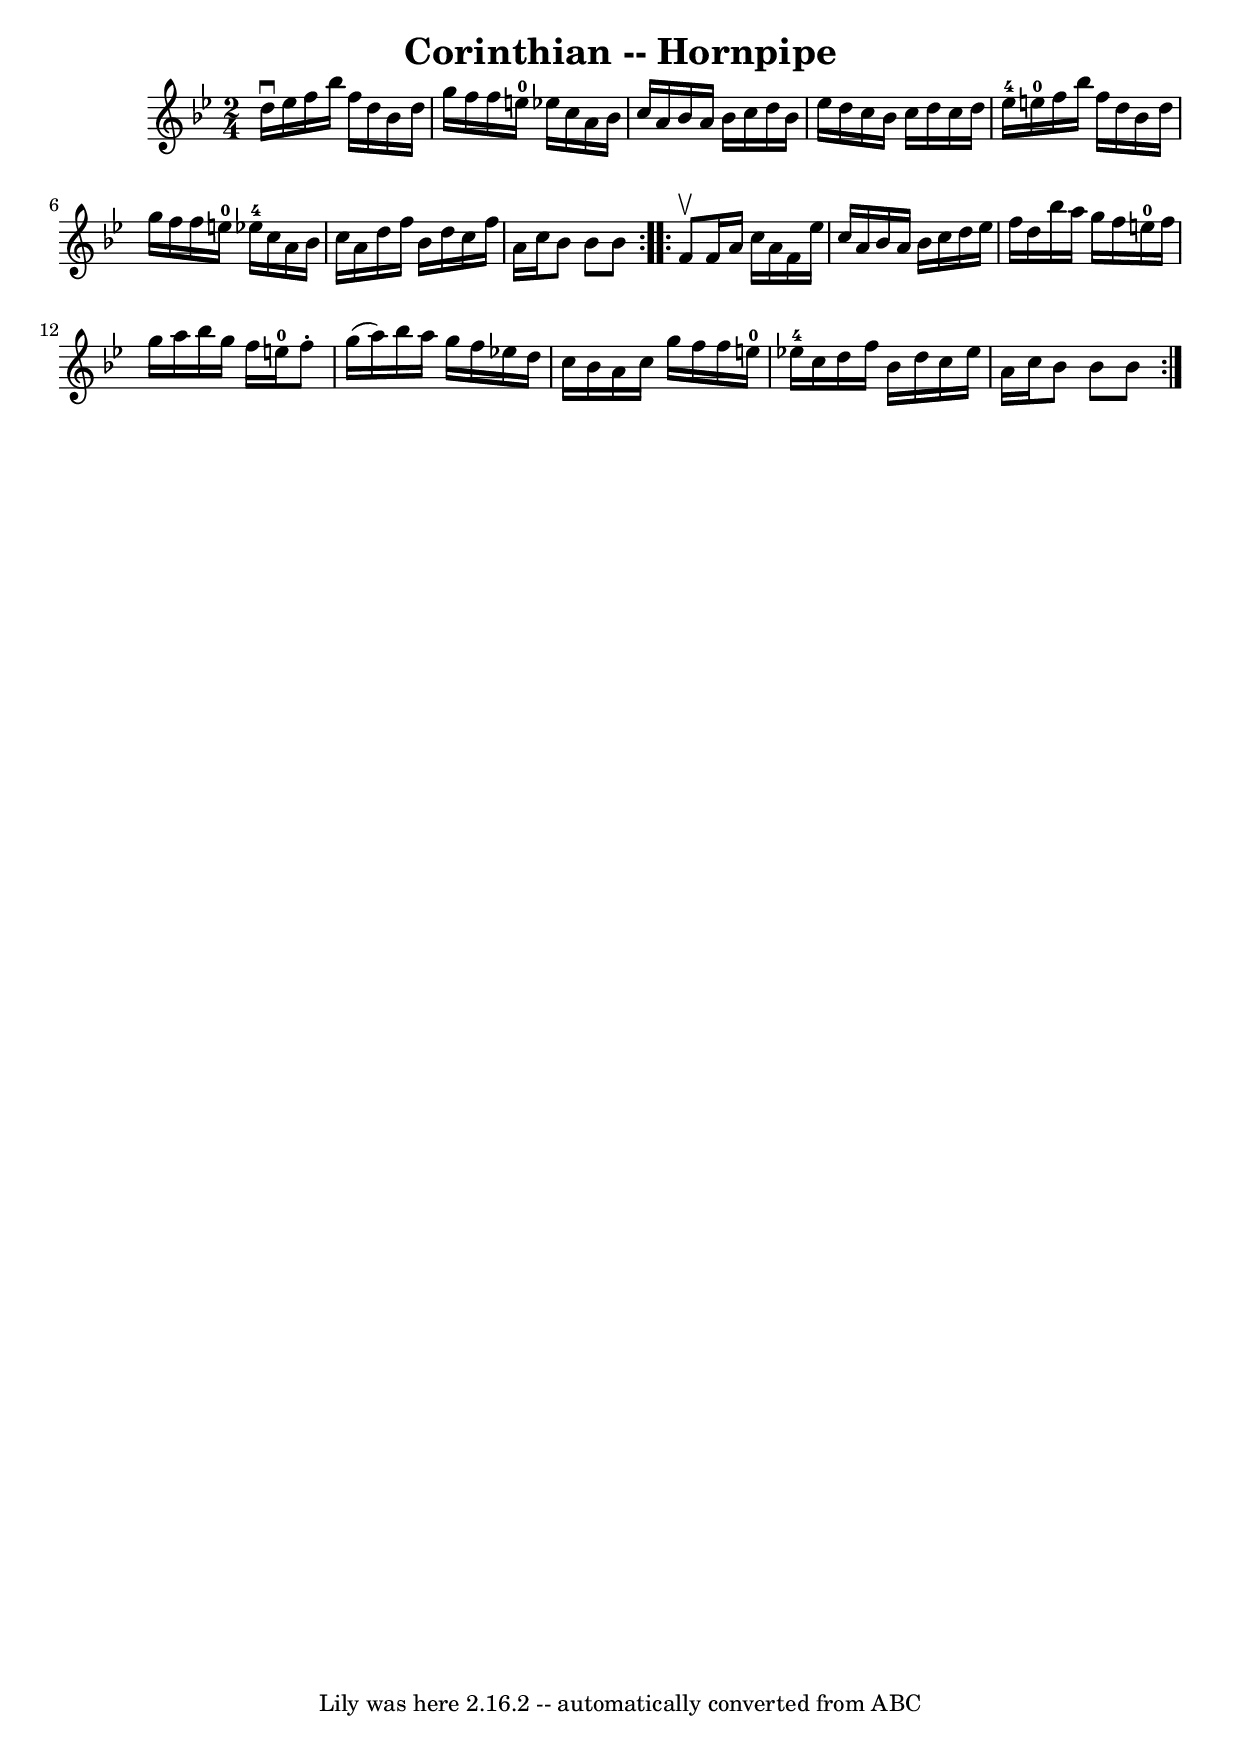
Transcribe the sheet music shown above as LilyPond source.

\version "2.7.40"
\include "Mammoth.ily"
\header {
	%% book = "Cole's 1000 Fiddle Tunes"
	crossRefNumber = "1"
	footnotes = ""
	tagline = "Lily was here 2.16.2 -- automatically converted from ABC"
	title = "Corinthian -- Hornpipe"
}
voicedefault =  {
\set Score.defaultBarType = "empty"

\repeat volta 2 {
\time 2/4 \key bes \major d''16^\downbow ees''16  |
 f''16    
bes''16 f''16 d''16 bes'16 d''16 g''16 f''16  |
   
f''16 e''16-0 ees''!16 c''16 a'16 bes'16 c''16 a'16  
|
 bes'16 a'16 bes'16 c''16 d''16 bes'16 ees''16    
d''16  |
 c''16 bes'16 c''16 d''16 c''16 d''16    
ees''16-4 e''16-0 |
 f''16 bes''16 f''16 d''16    
bes'16 d''16 g''16 f''16  |
 f''16 e''16-0 ees''!16 
-4 c''16 a'16 bes'16 c''16 a'16  |
 d''16 f''16    
bes'16 d''16 c''16 f''16 a'16 c''16  |
 bes'8 bes'8   
 bes'8  }     \repeat volta 2 { f'8^\upbow |
 f'16 a'16 c''16  
 a'16 f'16 ees''16 c''16 a'16  |
 bes'16 a'16 bes'16 
 c''16 d''16 ees''16 f''16 d''16  |
 bes''16 a''16    
g''16 f''16 e''16-0 f''16 g''16 a''16  |
 bes''16    
g''16 f''16 e''16-0 f''8 -. g''16 (a''16) |
     
bes''16 a''16 g''16 f''16 ees''!16 d''16 c''16 bes'16  
|
 a'16 c''16 g''16 f''16 f''16 e''16-0 ees''!16 
-4 c''16  |
 d''16 f''16 bes'16 d''16 c''16 ees''16  
 a'16 c''16  |
 bes'8 bes'8 bes'8  }   
}

\score{
    <<

	\context Staff="default"
	{
	    \voicedefault 
	}

    >>
	\layout {
	}
	\midi {}
}
